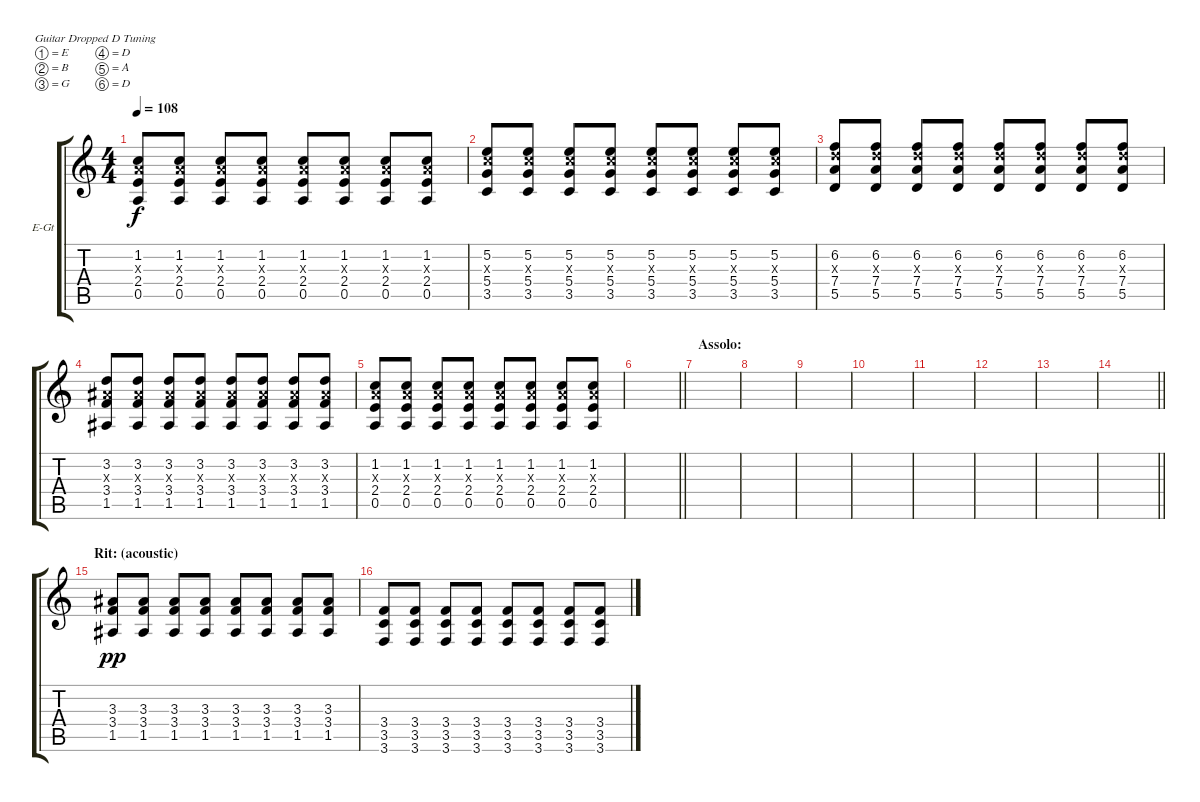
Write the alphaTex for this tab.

\bracketExtendMode groupsimilarinstruments
\firstSystemTrackNameOrientation horizontal
\otherSystemsTrackNameOrientation horizontal
\track ("Electric Guitar" "E-Gt") {instrument electricguitarclean}
\staff {score tabs}
\tuning (E4 B3 G3 D3 A2 D2)
\ts (4 4)
\tempo 108
\clef g2
\scale
0.333333
\ks c
(1.2 2.3{x} 2.4 0.5).8{dy f} (1.2 2.3{x} 2.4 0.5).8 (1.2 2.3{x} 2.4 0.5).8 (1.2 2.3{x} 2.4 0.5).8 (1.2 2.3{x} 2.4 0.5).8 (1.2 2.3{x} 2.4 0.5).8 (1.2 2.3{x} 2.4 0.5).8 (1.2 2.3{x} 2.4 0.5).8 |
\scale
0.333333 (5.2 5.3{x} 5.4 3.5).8 (5.2 5.3{x} 5.4 3.5).8 (5.2 5.3{x} 5.4 3.5).8 (5.2 5.3{x} 5.4 3.5).8 (5.2 5.3{x} 5.4 3.5).8 (5.2 5.3{x} 5.4 3.5).8 (5.2 5.3{x} 5.4 3.5).8 (5.2 5.3{x} 5.4 3.5).8 |
\scale
0.333333 (6.2 7.3{x} 7.4 5.5).8 (6.2 7.3{x} 7.4 5.5).8 (6.2 7.3{x} 7.4 5.5).8 (6.2 7.3{x} 7.4 5.5).8 (6.2 7.3{x} 7.4 5.5).8 (6.2 7.3{x} 7.4 5.5).8 (6.2 7.3{x} 7.4 5.5).8 (6.2 7.3{x} 7.4 5.5).8 |
\scale
0.333333 (3.2 3.3{x} 3.4 1.5).8 (3.2 3.3{x} 3.4 1.5).8 (3.2 3.3{x} 3.4 1.5).8 (3.2 3.3{x} 3.4 1.5).8 (3.2 3.3{x} 3.4 1.5).8 (3.2 3.3{x} 3.4 1.5).8 (3.2 3.3{x} 3.4 1.5).8 (3.2 3.3{x} 3.4 1.5).8 |
\scale
0.333333 (1.2 2.3{x} 2.4 0.5).8 (1.2 2.3{x} 2.4 0.5).8 (1.2 2.3{x} 2.4 0.5).8 (1.2 2.3{x} 2.4 0.5).8 (1.2 2.3{x} 2.4 0.5).8 (1.2 2.3{x} 2.4 0.5).8 (1.2 2.3{x} 2.4 0.5).8 (1.2 2.3{x} 2.4 0.5).8 |
\scale
0.333333
\barLineRight lightlight
|
\section ("" "Assolo:")
\scale
0.333333 |
\scale
0.333333 |
\scale
0.333333 |
\scale
0.333333 |
\scale
0.333333 |
\scale
0.333333 |
\scale
0.333333 |
\scale
0.333333
\barLineRight lightlight
|
\section ("" "Rit: (acoustic)")
\scale
0.333333 (3.3 3.4 1.5).8{dy pp} (3.3 3.4 1.5).8 (3.3 3.4 1.5).8 (3.3 3.4 1.5).8 (3.3 3.4 1.5).8 (3.3 3.4 1.5).8 (3.3 3.4 1.5).8 (3.3 3.4 1.5).8 |
\scale
0.333333 (3.4 3.5 3.6).8 (3.4 3.5 3.6).8 (3.4 3.5 3.6).8 (3.4 3.5 3.6).8 (3.4 3.5 3.6).8 (3.4 3.5 3.6).8 (3.4 3.5 3.6).8 (3.4 3.5 3.6).8
